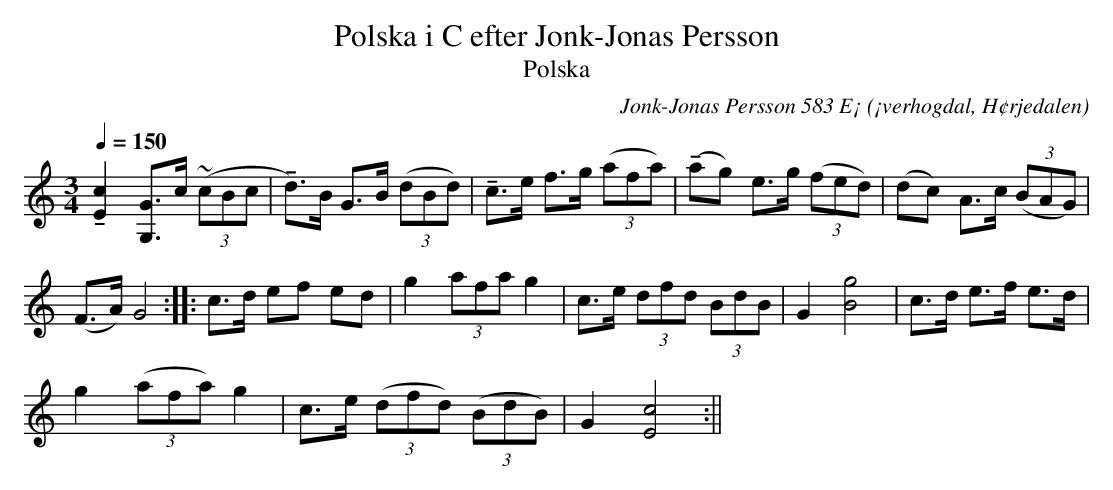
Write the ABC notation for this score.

X:1
T:Polska i C efter Jonk-Jonas Persson
O:¡verhogdal, H¢rjedalen
Q:1/4=150
T:Polska
M:3/4
C:Jonk-Jonas Persson 583 E¡
K:C
!tenuto![c2E2] [GG,]>c ((3~cBc | !tenuto!d)>B G>B ((3dBd) | !tenuto!c>e f>g ((3afa) | (!tenuto!ag) e>g ((3fed) | (dc) A>c ((3BAG) |
(F>A) G4 :||: c>d ef ed | g2 (3afa g2 | c>e (3dfd (3BdB | G2 [g4B4] | c>d e>f e>d |
g2 ((3afa) g2 | c>e ((3dfd) ((3BdB) | G2 [c4E4] :||
